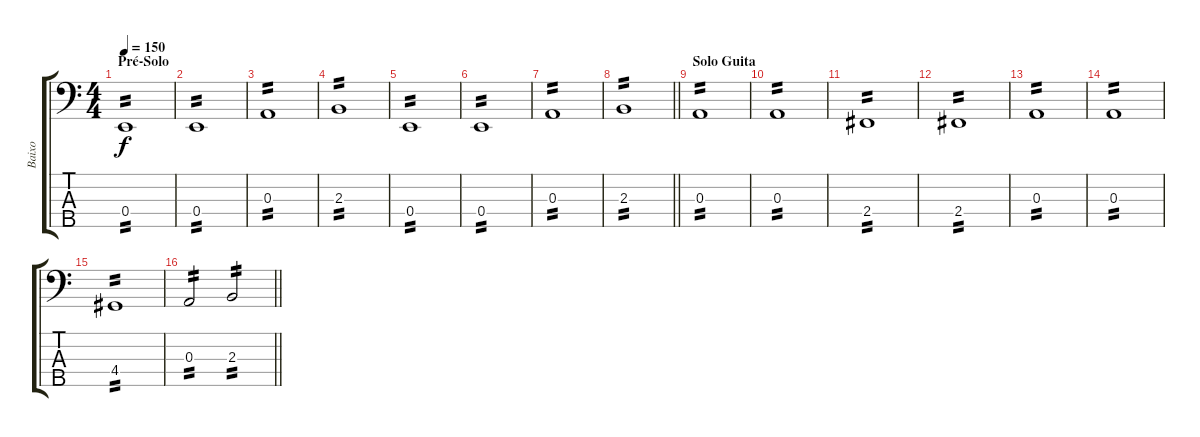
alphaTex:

\track ("Baixo" "Baixo") {instrument electricbassfinger}
\staff {score tabs}
\tuning (G2 D2 A1 E1 B0) {hide}
\ts (4 4)
\section ("" "Pré-Solo")
\tempo 150
\clef f4
\ks c
0.4.1{tp 2 dy f} |
0.4.1{tp 2} |
0.3.1{tp 2} |
2.3.1{tp 2} |
0.4.1{tp 2} |
0.4.1{tp 2} |
0.3.1{tp 2} |
\barLineRight lightlight
2.3.1{tp 2} |
\section ("" "Solo Guita")
0.3.1{tp 2} |
0.3.1{tp 2} |
2.4.1{tp 2} |
2.4.1{tp 2} |
0.3.1{tp 2} |
0.3.1{tp 2} |
4.4.1{tp 2} |
\barLineRight lightlight
0.3.2{tp 2} 2.3.2{tp 2}
